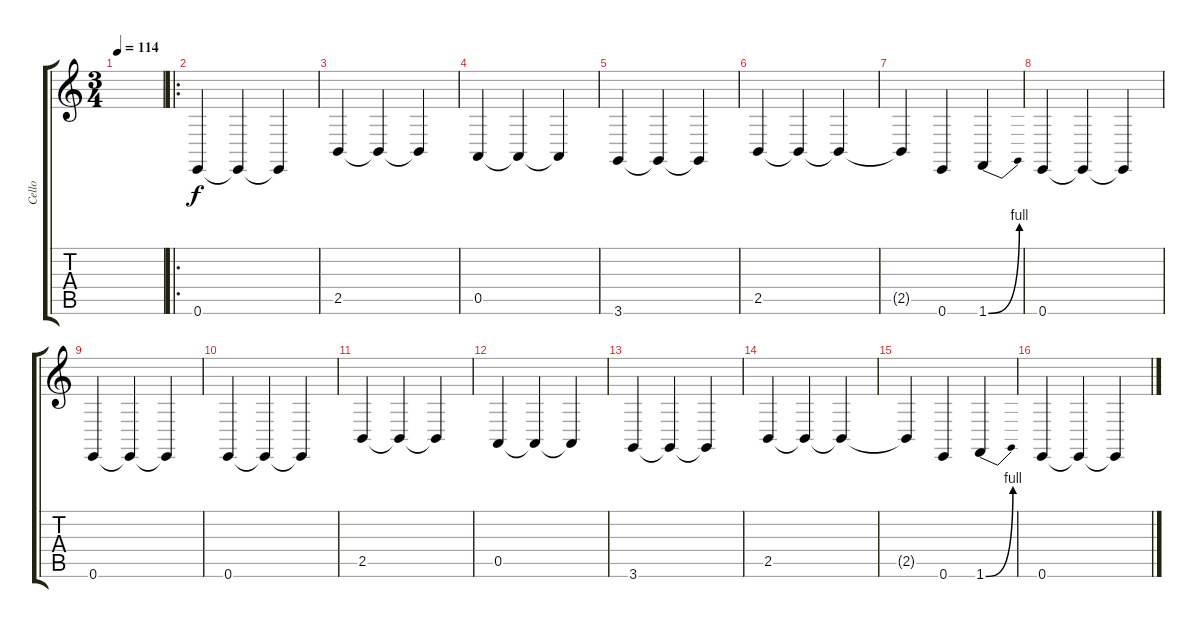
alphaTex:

\track ("Cello" "Cello") {instrument cello}
\staff {score tabs}
\tuning (E4 B3 G3 D3 A2 E2) {hide}
\ts (3 4)
\tempo 114
\clef g2
\ks c
|
\ro
0.6.4 0.6{t}.4 0.6{t}.4 |
2.5.4 2.5{t}.4 2.5{t}.4 |
0.5.4 0.5{t}.4 0.5{t}.4 |
3.6.4 3.6{t}.4 3.6{t}.4 |
2.5.4 2.5{t}.4 2.5{t}.4 |
2.5{t}.4 0.6.4 1.6{be (bend 0 0 60 4)}.4 |
0.6.4 0.6{t}.4 0.6{t}.4 |
0.6.4 0.6{t}.4 0.6{t}.4 |
0.6.4 0.6{t}.4 0.6{t}.4 |
2.5.4 2.5{t}.4 2.5{t}.4 |
0.5.4 0.5{t}.4 0.5{t}.4 |
3.6.4 3.6{t}.4 3.6{t}.4 |
2.5.4 2.5{t}.4 2.5{t}.4 |
2.5{t}.4 0.6.4 1.6{be (bend 0 0 60 4)}.4 |
0.6.4 0.6{t}.4 0.6{t}.4
